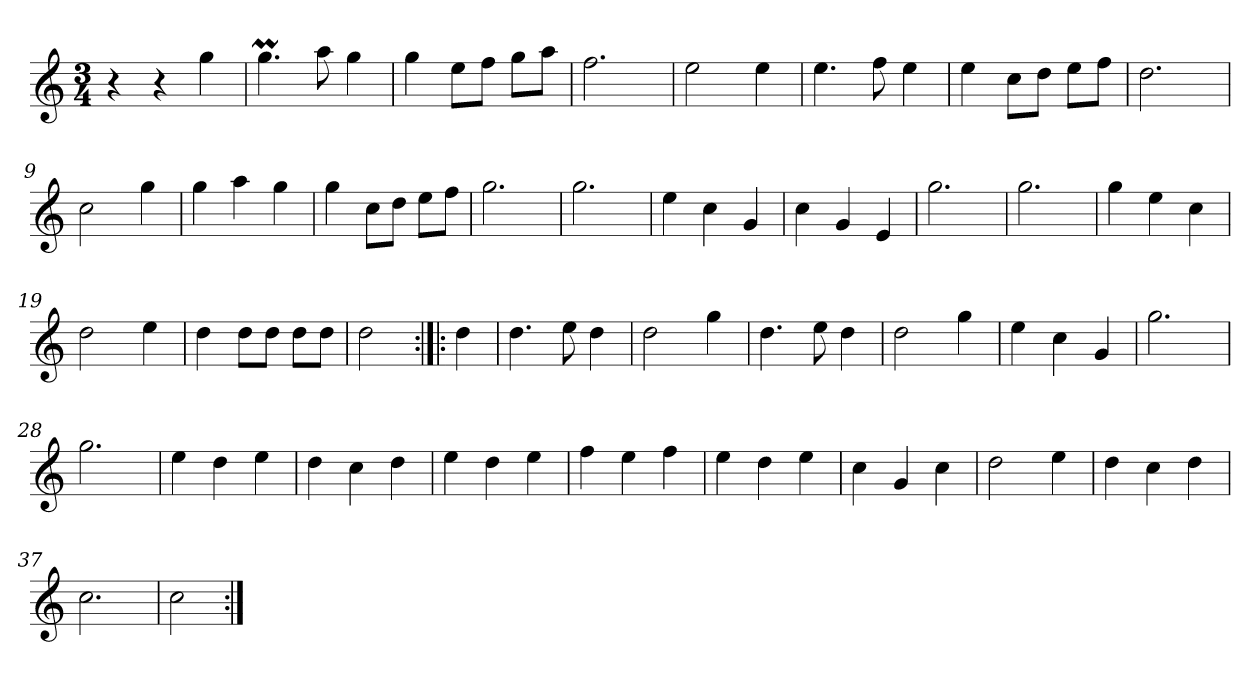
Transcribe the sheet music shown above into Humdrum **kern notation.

**kern
*part1
*staff1
*clefG2
*k[]
*C:
*M3/4
*MM120
=1
4r
4r
4gg
=2
4.ggM
8aa
4gg
=3
4gg
8ee\L
8ff\J
8gg\L
8aa\J
=4
2.ff
=5
2ee
4ee
=6
4.ee
8ff
4ee
=7
4ee
8cc\L
8dd\J
8ee\L
8ff\J
=8
2.dd
=9
2cc
4gg
=10
4gg
4aa
4gg
=11
4gg
8cc\L
8dd\J
8ee\L
8ff\J
=12
2.gg
=13
2.gg
=14
4ee
4cc
4g
=15
4cc
4g
4e
=16
2.gg
=17
2.gg
=18
4gg
4ee
4cc
=19
2dd
4ee
=20
4dd
8dd\L
8dd\J
8dd\L
8dd\J
=21
2dd
=:|!|:
4dd
=22
4.dd
8ee
4dd
=23
2dd
4gg
=24
4.dd
8ee
4dd
=25
2dd
4gg
=26
4ee
4cc
4g
=27
2.gg
=28
2.gg
=29
4ee
4dd
4ee
=30
4dd
4cc
4dd
=31
4ee
4dd
4ee
=32
4ff
4ee
4ff
=33
4ee
4dd
4ee
=34
4cc
4g
4cc
=35
2dd
4ee
=36
4dd
4cc
4dd
=37
2.cc
=38
2cc
=:|!
*-
